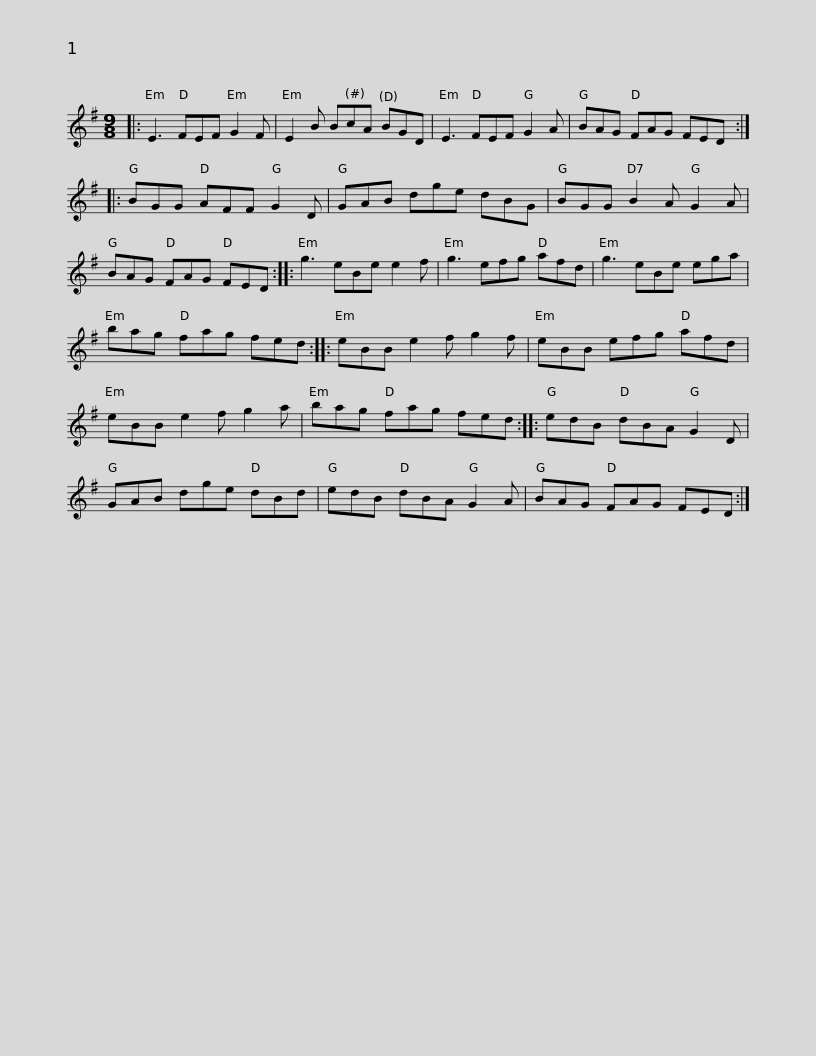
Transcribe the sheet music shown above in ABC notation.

X:1
L:1/8
M:9/8
I:linebreak $
K:Emin
V:1 treble
V:1
|: E3 FEF G2 F | E2 B BcA BGD | E3 FEF G2 A | BAG FAG FED :: BGG AFF G2 D |$ %5
 GAB dge dBG | BGG B2 A G2 A | BAG FAG FED :: g3 eBe e2 f | g3 efg afd |$ %10
 g3 eBe ega | bag fag fed :: eBB e2 f g2 f | eBB efg afd | eBB e2 f g2 a |$ %15
 bag fag fed :: edB dBA G2 D | GAB dge dBd | edB dBA G2 A |$ BAG FAG FED :| %20
